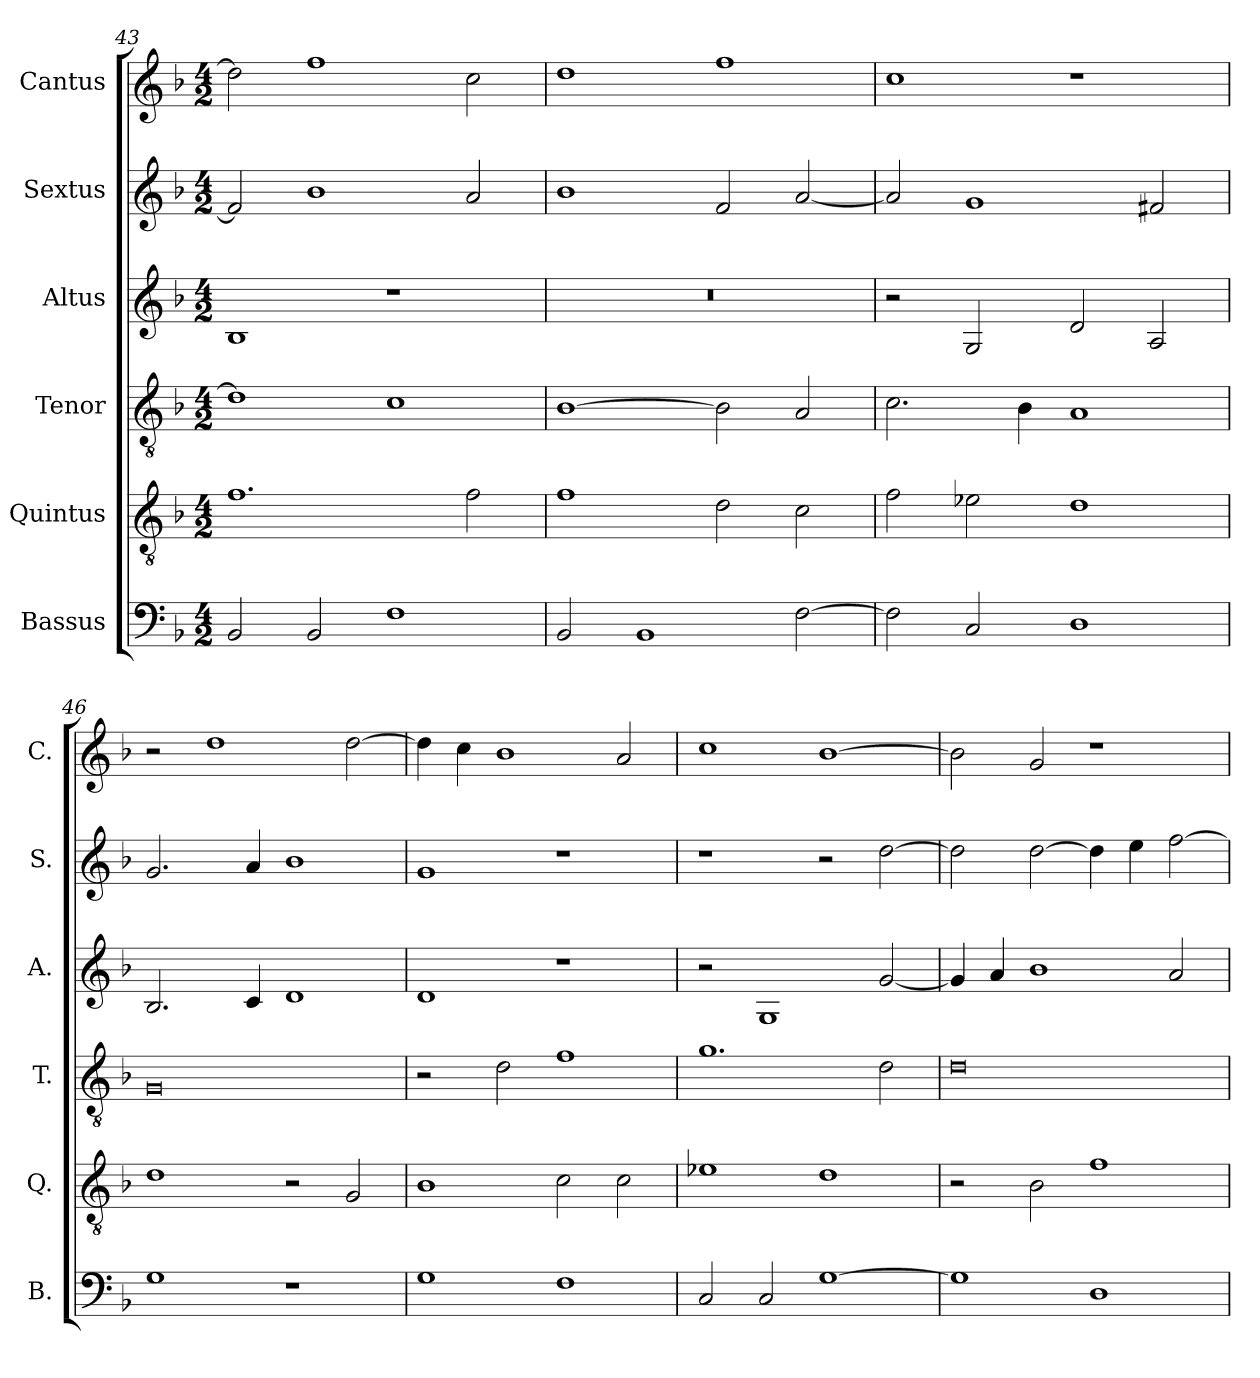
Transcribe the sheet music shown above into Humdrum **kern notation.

**kern	**kern	**kern	**kern	**kern	**kern
*part6	*part5	*part4	*part3	*part2	*part1
*staff6	*staff5	*staff4	*staff3	*staff2	*staff1
*I"Bassus	*I"Quintus	*I"Tenor	*I"Altus	*I"Sextus	*I"Cantus
*I'B.	*I'Q.	*I'T.	*I'A.	*I'S.	*I'C.
*clefF4	*clefGv2	*clefGv2	*clefG2	*clefG2	*clefG2
*k[b-]	*k[b-]	*k[b-]	*k[b-]	*k[b-]	*k[b-]
*F:	*F:	*F:	*F:	*F:	*F:
*M4/2	*M4/2	*M4/2	*M4/2	*M4/2	*M4/2
=43	=43	=43	=43	=43	=43
2BB-/	1.f	1d]	1B-	2f/]	2dd\]
2BB-/	.	.	.	1b-	1ff
1F	.	1c	1r	.	.
.	2f\	.	.	2a/	2cc\
=44	=44	=44	=44	=44	=44
2BB-/	1f	[1B-	0r	1b-	1dd
1BB-	.	.	.	.	.
.	2d\	2B-\]	.	2f/	1ff
[2F\	2c\	2A/	.	[2a/	.
=45	=45	=45	=45	=45	=45
2F\]	2f\	2.c\	2r	2a/]	1cc
2C/	2e-X\	.	2G/	1g	.
.	.	4B-\	.	.	.
1D	1d	1A	2d/	.	1r
.	.	.	2A/	2f#X/	.
!!LO:PB:g=z
=46	=46	=46	=46	=46	=46
1G	1d	0G	2.B-/	2.g/	2r
.	.	.	.	.	1dd
.	.	.	4c/	4a/	.
1r	2r	.	1d	1b-	.
.	2G/	.	.	.	[2dd\
=47	=47	=47	=47	=47	=47
1G	1B-	2r	1d	1g	4dd\]
.	.	.	.	.	4cc\
.	.	2d\	.	.	1b-
1F	2c\	1f	1r	1r	.
.	2c\	.	.	.	2a/
=48	=48	=48	=48	=48	=48
2C/	1e-X	1.g	2r	1r	1cc
2C/	.	.	1G	.	.
[1G	1d	.	.	2r	[1b-
.	.	2d\	[2g/	[2dd\	.
=49	=49	=49	=49	=49	=49
1G]	2r	0d	4g/]	2dd\]	2b-\]
.	.	.	4a/	.	.
.	2B-\	.	1b-	[2dd\	2g/
1D	1f	.	.	4dd\]	1r
.	.	.	.	4ee\	.
.	.	.	2a/	[2ff\	.
=	=	=	=	=	=
*-	*-	*-	*-	*-	*-
